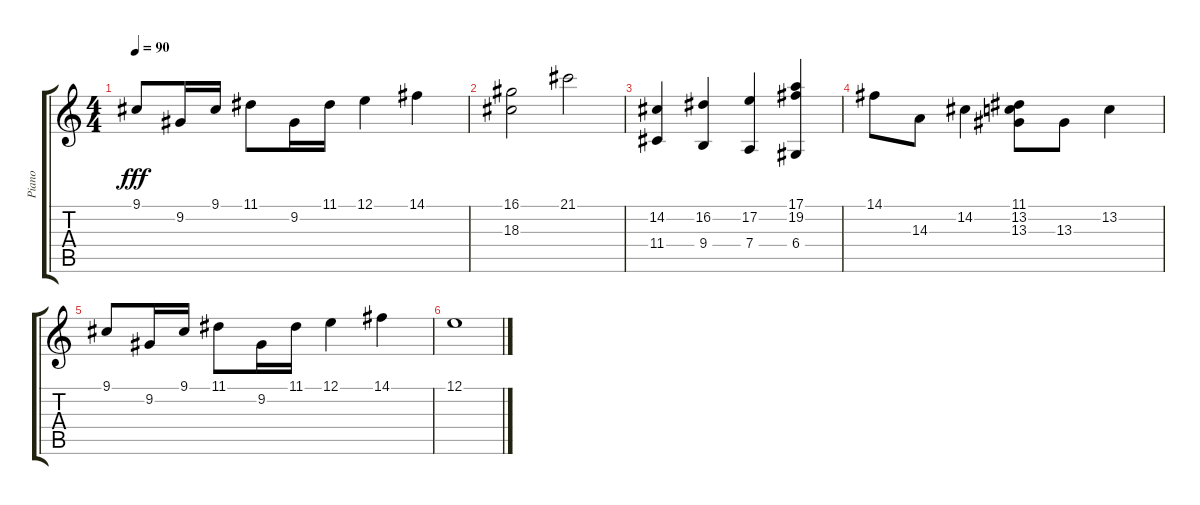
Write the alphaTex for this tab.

\track ("Piano " "Piano ") {instrument acousticgrandpiano}
\staff {score tabs}
\tuning (E4 B3 G3 D3 A2 E2) {hide}
\ts (4 4)
\tempo 90
\clef g2
\ks c
9.1.8{dy fff} 9.2.16 9.1.16 11.1.8 9.2.16 11.1.16 12.1.4 14.1.4 |
(16.1 18.3).2 21.1.2 |
(14.2 11.4).4 (16.2 9.4).4 (17.2 7.4).4 (17.1 19.2 6.4).4 |
14.1.8 14.3.8 14.2.4 (11.1 13.2 13.3).8 13.3.8 13.2.4 |
9.1.8 9.2.16 9.1.16 11.1.8 9.2.16 11.1.16 12.1.4 14.1.4 |
12.1.1
